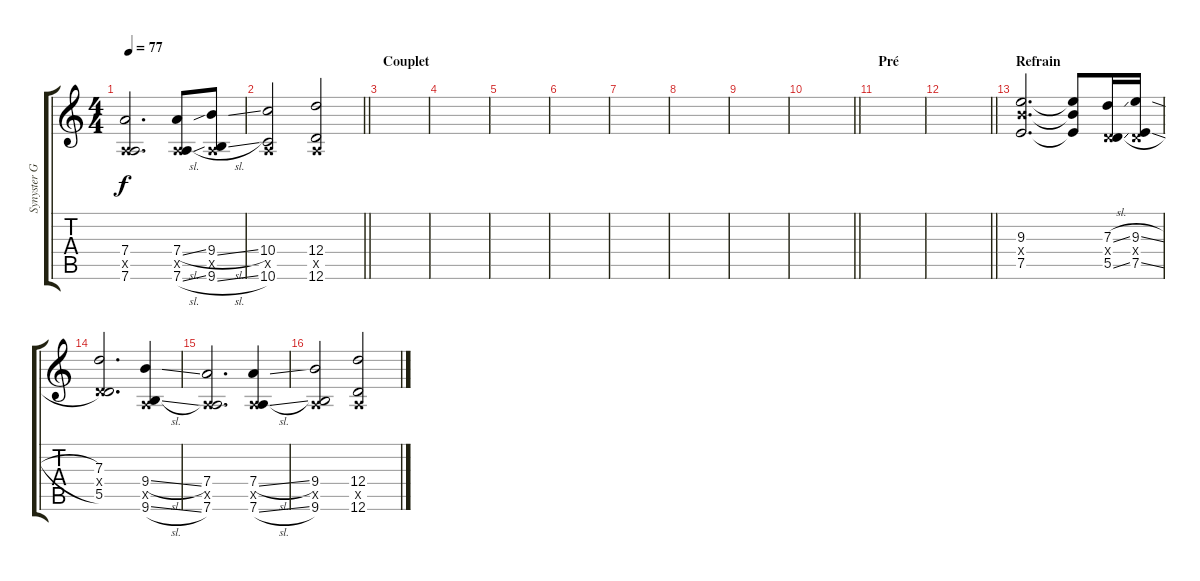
\track ("Synyster Gates (lead)" "Synyster G") {instrument distortionguitar}
\staff {score tabs}
\tuning (E4 B3 G3 D3 A2 D2) {hide}
\ts (4 4)
\tempo 77
\clef g2
\ks c
(7.4 0.5{x} 7.6).2{d dy f} (7.4{sl} 0.5{x} 7.6{sl}).8 (9.4{sl} 0.5{x} 9.6{sl}).8 |
\barLineRight lightlight
(10.4 0.5{x} 10.6).2 (12.4 0.5{x} 12.6).2 |
\section ("" "Couplet")
|
|
|
|
|
|
|
\barLineRight lightlight
|
\section ("" "Pré")
|
\barLineRight lightlight
|
\section ("" "Refrain")
(9.3 9.4{x} 7.5).2{d} (9.3{t} 9.4{t} 7.5{t}).8 (7.3{sl} 0.4{x} 5.5{sl}).16 (9.3{sl} 0.4{x} 7.5{sl}).16 |
(7.3 0.4{x} 5.5).2{d} (9.4{sl} 0.5{x} 9.6{sl}).4 |
(7.4 0.5{x} 7.6).2{d} (7.4{sl} 0.5{x} 7.6{sl}).4 |
(9.4 0.5{x} 9.6).2 (12.4 0.5{x} 12.6).2
